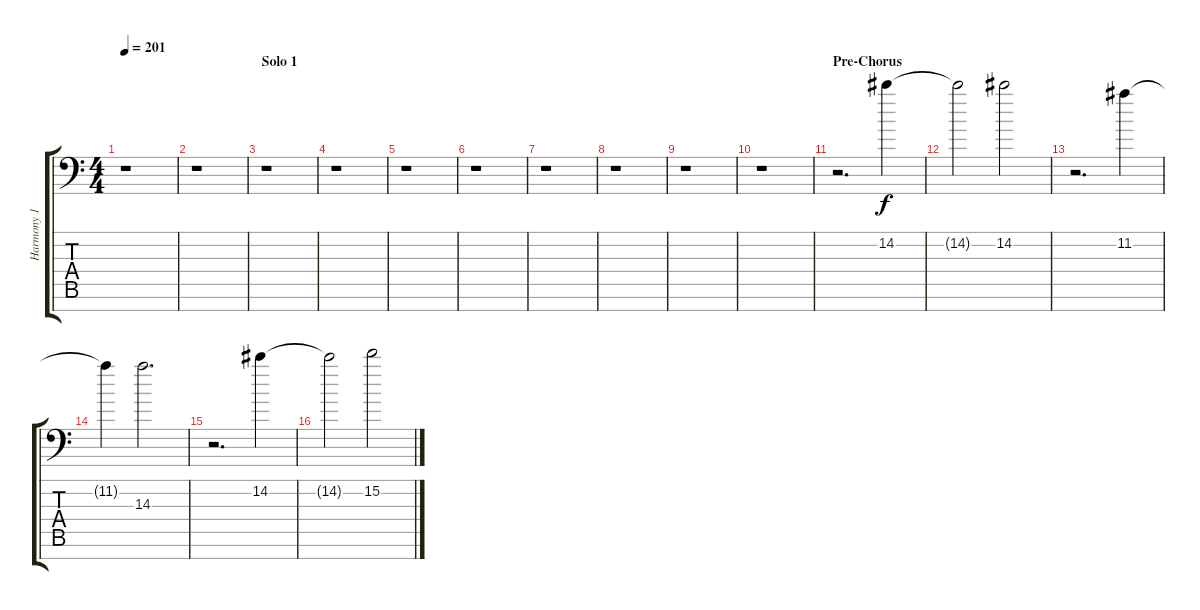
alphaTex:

\track ("Harmony 1" "Harmony 1") {instrument overdrivenguitar}
\staff {score tabs}
\tuning (E4 B3 G3 D3 A2 E2 A1) {hide}
\ts (4 4)
\tempo 201
\clef f4
\ks aminor
r.1{dy f} |
r.1 |
\section ("" "Solo 1")
r.1 |
r.1 |
r.1 |
r.1 |
r.1 |
r.1 |
r.1 |
r.1 |
\section ("" "Pre-Chorus")
r.2{d} 14.2.4 |
14.2{t}.2 14.2.2 |
r.2{d} 11.2.4 |
11.2{t}.4 14.3.2{d} |
r.2{d} 14.2.4 |
14.2{t}.2 15.2.2
